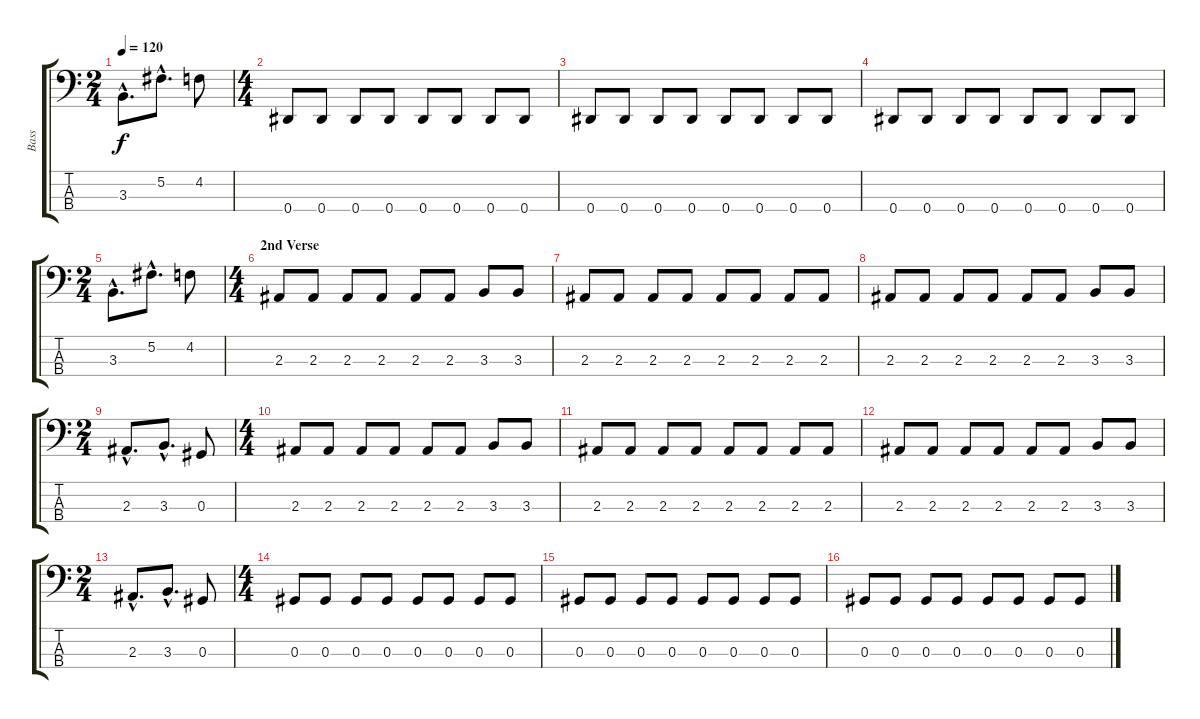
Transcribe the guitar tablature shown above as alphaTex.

\track ("Bass" "Bass") {instrument electricbassfinger}
\staff {score tabs}
\tuning (Gb2 Db2 Ab1 Eb1) {hide}
\ts (2 4)
\tempo 120
\clef f4
\ks c
3.3{hac}.8{d dy f} 5.2{hac}.8{d} 4.2.8 |
\ts (4 4)
0.4.8 0.4.8 0.4.8 0.4.8 0.4.8 0.4.8 0.4.8 0.4.8 |
0.4.8 0.4.8 0.4.8 0.4.8 0.4.8 0.4.8 0.4.8 0.4.8 |
0.4.8 0.4.8 0.4.8 0.4.8 0.4.8 0.4.8 0.4.8 0.4.8 |
\ts (2 4)
3.3{hac}.8{d} 5.2{hac}.8{d} 4.2.8 |
\ts (4 4)
\section ("" "2nd Verse")
2.3.8 2.3.8 2.3.8 2.3.8 2.3.8 2.3.8 3.3.8 3.3.8 |
2.3.8 2.3.8 2.3.8 2.3.8 2.3.8 2.3.8 2.3.8 2.3.8 |
2.3.8 2.3.8 2.3.8 2.3.8 2.3.8 2.3.8 3.3.8 3.3.8 |
\ts (2 4)
2.3{hac}.8{d} 3.3{hac}.8{d} 0.3.8 |
\ts (4 4)
2.3.8 2.3.8 2.3.8 2.3.8 2.3.8 2.3.8 3.3.8 3.3.8 |
2.3.8 2.3.8 2.3.8 2.3.8 2.3.8 2.3.8 2.3.8 2.3.8 |
2.3.8 2.3.8 2.3.8 2.3.8 2.3.8 2.3.8 3.3.8 3.3.8 |
\ts (2 4)
2.3{hac}.8{d} 3.3{hac}.8{d} 0.3.8 |
\ts (4 4)
0.3.8 0.3.8 0.3.8 0.3.8 0.3.8 0.3.8 0.3.8 0.3.8 |
0.3.8 0.3.8 0.3.8 0.3.8 0.3.8 0.3.8 0.3.8 0.3.8 |
0.3.8 0.3.8 0.3.8 0.3.8 0.3.8 0.3.8 0.3.8 0.3.8
